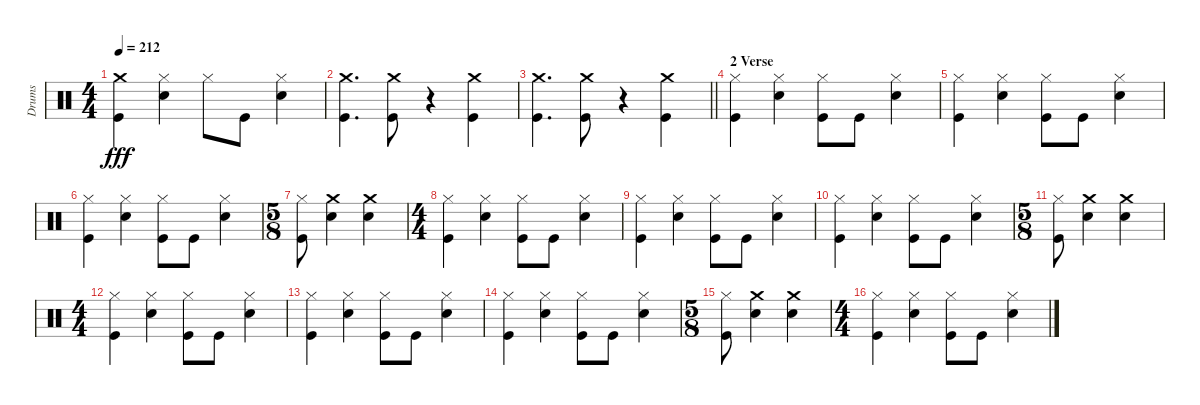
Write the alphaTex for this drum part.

\track ("Drums" "Drums") {instrument percussion}
\staff {score}
\articulation defaults
\ts (4 4)
\tempo 212
\clef neutral
\ks c
("Kick (hit)" "Crash medium (hit)").4{dy fff} ("Snare (hit) 2" "Hi-Hat (closed)").4 "Hi-Hat (closed)".8 "Kick (hit)".8 ("Snare (hit) 2" "Hi-Hat (closed)").4 |
("Kick (hit)" "Crash medium (hit)").4{d} ("Crash medium (hit)" "Kick (hit)").8 r.4 ("Kick (hit)" "Crash medium (hit)").4 |
\barLineRight lightlight
("Crash medium (hit)" "Kick (hit)").4{d} ("Crash medium (hit)" "Kick (hit)").8 r.4 ("Kick (hit)" "Crash medium (hit)").4 |
\section ("" "2 Verse")
("Hi-Hat (closed)" "Kick (hit)").4 ("Snare (hit) 2" "Hi-Hat (closed)").4 ("Kick (hit)" "Hi-Hat (closed)").8 "Kick (hit)".8 ("Snare (hit) 2" "Hi-Hat (closed)").4 |
("Kick (hit)" "Hi-Hat (closed)").4 ("Snare (hit) 2" "Hi-Hat (closed)").4 ("Kick (hit)" "Hi-Hat (closed)").8 "Kick (hit)".8 ("Hi-Hat (closed)" "Snare (hit) 2").4 |
("Kick (hit)" "Hi-Hat (closed)").4 ("Snare (hit) 2" "Hi-Hat (closed)").4 ("Kick (hit)" "Hi-Hat (closed)").8 "Kick (hit)".8 ("Snare (hit) 2" "Hi-Hat (closed)").4 |
\ts (5 8)
("Kick (hit)" "Hi-Hat (closed)").8 ("Snare (hit) 2" "Crash medium (hit)").4 ("Crash medium (hit)" "Snare (hit) 2").4 |
\ts (4 4)
("Kick (hit)" "Hi-Hat (closed)").4 ("Snare (hit) 2" "Hi-Hat (closed)").4 ("Kick (hit)" "Hi-Hat (closed)").8 "Kick (hit)".8 ("Snare (hit) 2" "Hi-Hat (closed)").4 |
("Hi-Hat (closed)" "Kick (hit)").4 ("Snare (hit) 2" "Hi-Hat (closed)").4 ("Kick (hit)" "Hi-Hat (closed)").8 "Kick (hit)".8 ("Snare (hit) 2" "Hi-Hat (closed)").4 |
("Kick (hit)" "Hi-Hat (closed)").4 ("Hi-Hat (closed)" "Snare (hit) 2").4 ("Kick (hit)" "Hi-Hat (closed)").8 "Kick (hit)".8 ("Snare (hit) 2" "Hi-Hat (closed)").4 |
\ts (5 8)
("Kick (hit)" "Hi-Hat (closed)").8 ("Crash medium (hit)" "Snare (hit) 2").4 ("Crash medium (hit)" "Snare (hit) 2").4 |
\ts (4 4)
("Kick (hit)" "Hi-Hat (closed)").4 ("Hi-Hat (closed)" "Snare (hit) 2").4 ("Kick (hit)" "Hi-Hat (closed)").8 "Kick (hit)".8 ("Snare (hit) 2" "Hi-Hat (closed)").4 |
("Kick (hit)" "Hi-Hat (closed)").4 ("Snare (hit) 2" "Hi-Hat (closed)").4 ("Kick (hit)" "Hi-Hat (closed)").8 "Kick (hit)".8 ("Hi-Hat (closed)" "Snare (hit) 2").4 |
("Kick (hit)" "Hi-Hat (closed)").4 ("Snare (hit) 2" "Hi-Hat (closed)").4 ("Kick (hit)" "Hi-Hat (closed)").8 "Kick (hit)".8 ("Snare (hit) 2" "Hi-Hat (closed)").4 |
\ts (5 8)
("Kick (hit)" "Hi-Hat (closed)").8 ("Snare (hit) 2" "Crash medium (hit)").4 ("Crash medium (hit)" "Snare (hit) 2").4 |
\ts (4 4)
("Kick (hit)" "Hi-Hat (closed)").4 ("Snare (hit) 2" "Hi-Hat (closed)").4 ("Kick (hit)" "Hi-Hat (closed)").8 "Kick (hit)".8 ("Hi-Hat (closed)" "Snare (hit) 2").4
